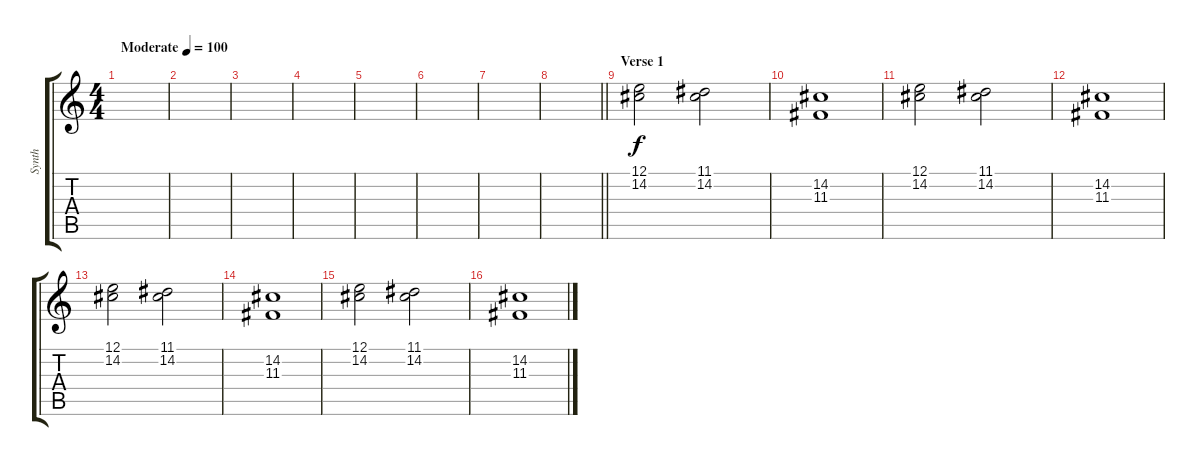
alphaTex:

\track ("Synth" "Synth") {instrument tangoaccordion}
\staff {score tabs}
\tuning (E4 B3 G3 D3 A2 E2) {hide}
\ts (4 4)
\tempo (100 "Moderate")
\clef g2
\ks c
|
|
|
|
|
|
|
\barLineRight lightlight
|
\section ("" "Verse 1")
(12.1 14.2).2 (11.1 14.2).2 |
(14.2 11.3).1 |
(12.1 14.2).2 (11.1 14.2).2 |
(14.2 11.3).1 |
(12.1 14.2).2 (11.1 14.2).2 |
(14.2 11.3).1 |
(12.1 14.2).2 (11.1 14.2).2 |
(14.2 11.3).1
